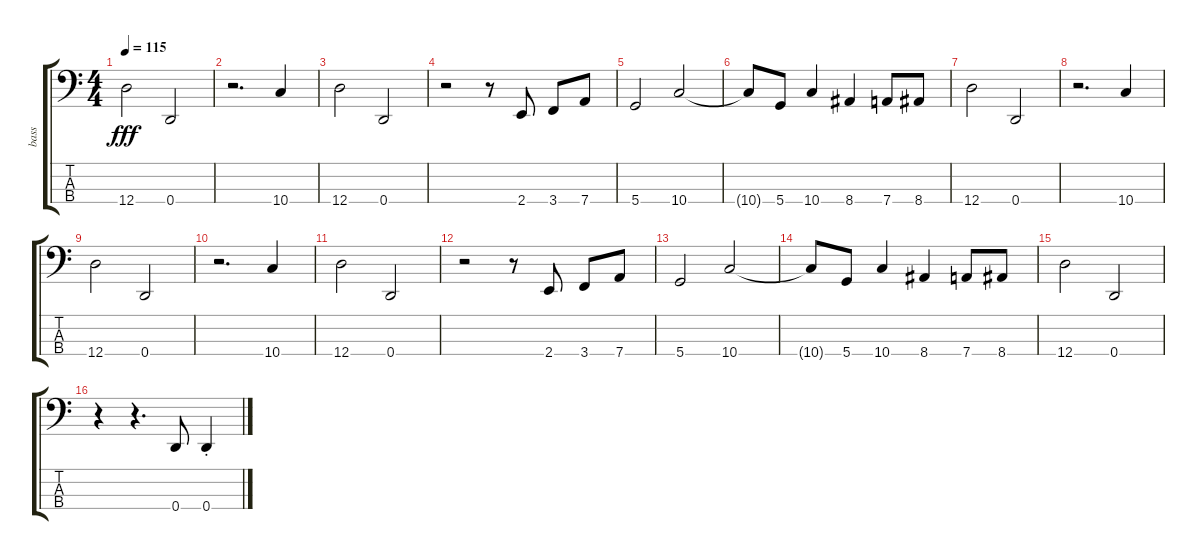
\track ("bass" "bass") {instrument electricbassfinger}
\staff {score tabs}
\tuning (F2 C2 G1 D1) {hide}
\ts (4 4)
\tempo 115
\clef f4
\ks c
12.4.2{dy fff} 0.4.2 |
r.2{d} 10.4.4 |
12.4.2 0.4.2 |
r.2 r.8 2.4.8 3.4.8 7.4.8 |
5.4.2 10.4.2 |
10.4{t}.8 5.4.8 10.4.4 8.4.4 7.4.8 8.4.8 |
12.4.2 0.4.2 |
r.2{d} 10.4.4 |
12.4.2 0.4.2 |
r.2{d} 10.4.4 |
12.4.2 0.4.2 |
r.2 r.8 2.4.8 3.4.8 7.4.8 |
5.4.2 10.4.2 |
10.4{t}.8 5.4.8 10.4.4 8.4.4 7.4.8 8.4.8 |
12.4.2 0.4.2 |
r.4 r.4{d} 0.4.8 0.4{st}.4
